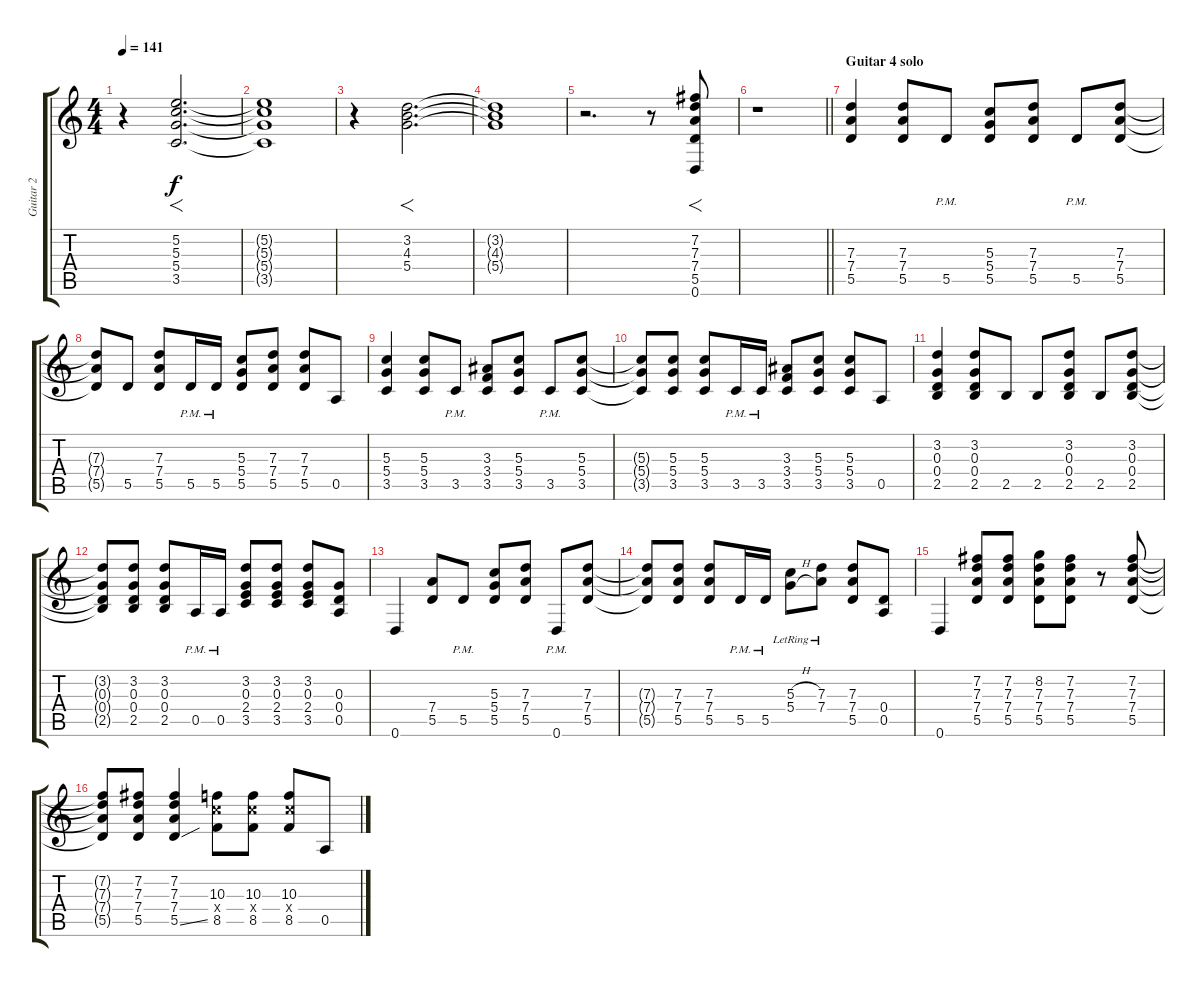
\track ("Guitar 2" "Guitar 2") {instrument distortionguitar}
\staff {score tabs}
\tuning (E4 B3 G3 D3 A2 D2) {hide}
\ts (4 4)
\tempo 141
\clef g2
\ks c
r.4{dy f} (5.2 5.3 5.4 3.5).2{f d} |
(5.2{t} 5.3{t} 5.4{t} 3.5{t}).1 |
r.4 (3.2 4.3 5.4).2{f d} |
(3.2{t} 4.3{t} 5.4{t}).1 |
r.2{d} r.8 (7.2 7.3 7.4 5.5 0.6).8{f} |
\barLineRight lightlight
r.1 |
\section ("" "Guitar 4 solo")
(7.3 7.4 5.5).4 (7.3 7.4 5.5).8 5.5{pm}.8 (5.3 5.4 5.5).8 (7.3 7.4 5.5).8 5.5{pm}.8 (7.3 7.4 5.5).8 |
(7.3{t} 7.4{t} 5.5{t}).8 5.5.8 (7.3 7.4 5.5).8 5.5{pm}.16 5.5{pm}.16 (5.3 5.4 5.5).8 (7.3 7.4 5.5).8 (7.3 7.4 5.5).8 0.5.8 |
(5.3 5.4 3.5).4 (5.3 5.4 3.5).8 3.5{pm}.8 (3.3 3.4 3.5).8 (5.3 5.4 3.5).8 3.5{pm}.8 (5.3 5.4 3.5).8 |
(5.3{t} 5.4{t} 3.5{t}).8 (5.3 5.4 3.5).8 (5.3 5.4 3.5).8 3.5{pm}.16 3.5{pm}.16 (3.3 3.4 3.5).8 (5.3 5.4 3.5).8 (5.3 5.4 3.5).8 0.5.8 |
(3.2 0.3 0.4 2.5).4 (3.2 0.3 0.4 2.5).8 2.5.8 2.5.8 (3.2 0.3 0.4 2.5).8 2.5.8 (3.2 0.3 0.4 2.5).8 |
(3.2{t} 0.3{t} 0.4{t} 2.5{t}).8 (3.2 0.3 0.4 2.5).8 (3.2 0.3 0.4 2.5).8 0.5{pm}.16 0.5{pm}.16 (3.2 0.3 2.4 3.5).8 (3.2 0.3 2.4 3.5).8 (3.2 0.3 2.4 3.5).8 (0.3 0.4 0.5).8 |
0.6.4 (7.4 5.5).8 5.5{pm}.8 (5.3 5.4 5.5).8 (7.3 7.4 5.5).8 0.6{pm}.8 (7.3 7.4 5.5).8 |
(7.3{t} 7.4{t} 5.5{t}).8 (7.3 7.4 5.5).8 (7.3 7.4 5.5).8 5.5{pm}.16 5.5{pm}.16 (5.3{h lr} 5.4{h lr}).8 (7.3{lr} 7.4{lr}).8 (7.3 7.4 5.5).8 (0.4 0.5).8 |
0.6.4 (7.2 7.3 7.4 5.5).8 (7.2 7.3 7.4 5.5).8 (8.2 7.3 7.4 5.5).8 (7.2 7.3 7.4 5.5).8 r.8 (7.2 7.3 7.4 5.5).8 |
(7.2{t} 7.3{t} 7.4{t} 5.5{t}).8 (7.2 7.3 7.4 5.5).8 (7.2 7.3 7.4 5.5{ss}).4 (10.3 10.4{x} 8.5).8 (10.3 10.4{x} 8.5).8 (10.3 10.4{x} 8.5).8 0.5.8
